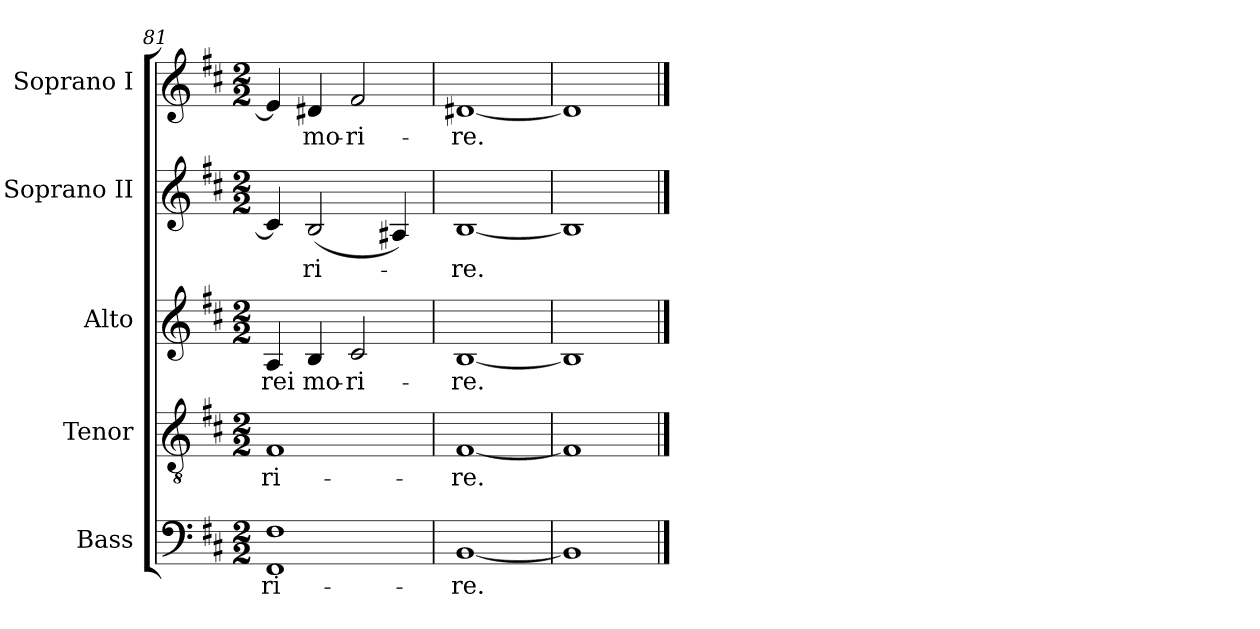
**kern	**text	**kern	**text	**kern	**text	**kern	**text	**kern	**text
*part5	*part5	*part4	*part4	*part3	*part3	*part2	*part2	*part1	*part1
*staff5	*staff5	*staff4	*staff4	*staff3	*staff3	*staff2	*staff2	*staff1	*staff1
*I"Bass	*	*I"Tenor	*	*I"Alto	*	*I"Soprano II	*	*I"Soprano I	*
*I'B.	*	*I'T.	*	*I'A.	*	*I'S. II	*	*I'S. I	*
*clefF4	*	*clefGv2	*	*clefG2	*	*clefG2	*	*clefG2	*
*	*	*ITrd7c12	*	*	*	*	*	*	*
*k[f#c#]	*	*k[f#c#]	*	*k[f#c#]	*	*k[f#c#]	*	*k[f#c#]	*
*D:	*	*D:	*	*D:	*	*D:	*	*D:	*
*M2/2	*	*M2/2	*	*M2/2	*	*M2/2	*	*M2/2	*
=81	=81	=81	=81	=81	=81	=81	=81	=81	=81
!	!LO:LY:b:color=#000000	!	!	!	!	!	!	!	!
*^	*	*	*	*	*	*	*	*	*
!	!	!	!	!LO:LY:b:color=#000000	!	!	!	!	!	!
!	!	!	!	!	!	!LO:LY:b:color=#000000	!	!	!	!
1F#i	1FF#i	-ri-	1FF#i	-ri-	4Ai/	-rei	4c#i/]	.	4ei/]	.
!	!	!	!	!	!	!LO:LY:b:color=#000000	!	!	!	!
!	!	!	!	!	!	!	!	!LO:LY:b:color=#000000	!	!
!	!	!	!	!	!	!	!	!	!	!LO:LY:b:color=#000000
.	.	.	.	.	4Bi/	mo-	(2Bi/	-ri-	4d#Xi/	mo-
!	!	!	!	!	!	!LO:LY:b:color=#000000	!	!	!	!
!	!	!	!	!	!	!	!	!	!	!LO:LY:b:color=#000000
.	.	.	.	.	2c#i/	-ri-	.	.	2f#i/	-ri-
.	.	.	.	.	.	.	4A#Xi/)	.	.	.
*v	*v	*	*	*	*	*	*	*	*	*
=82	=82	=82	=82	=82	=82	=82	=82	=82	=82
!	!LO:LY:b:color=#000000	!	!	!	!	!	!	!	!
!	!	!	!LO:LY:b:color=#000000	!	!	!	!	!	!
!	!	!	!	!	!LO:LY:b:color=#000000	!	!	!	!
!	!	!	!	!	!	!	!LO:LY:b:color=#000000	!	!
!	!	!	!	!	!	!	!	!	!LO:LY:b:color=#000000
[<1BBi	-re.	[<1FF#i	-re.	[<1Bi	-re.	[<1Bi	-re.	[<1d#Xi	-re.
=83	=83	=83	=83	=83	=83	=83	=83	=83	=83
1BBi]	.	1FF#i]	.	1Bi]	.	1Bi]	.	1d#i]	.
==	==	==	==	==	==	==	==	==	==
*-	*-	*-	*-	*-	*-	*-	*-	*-	*-
